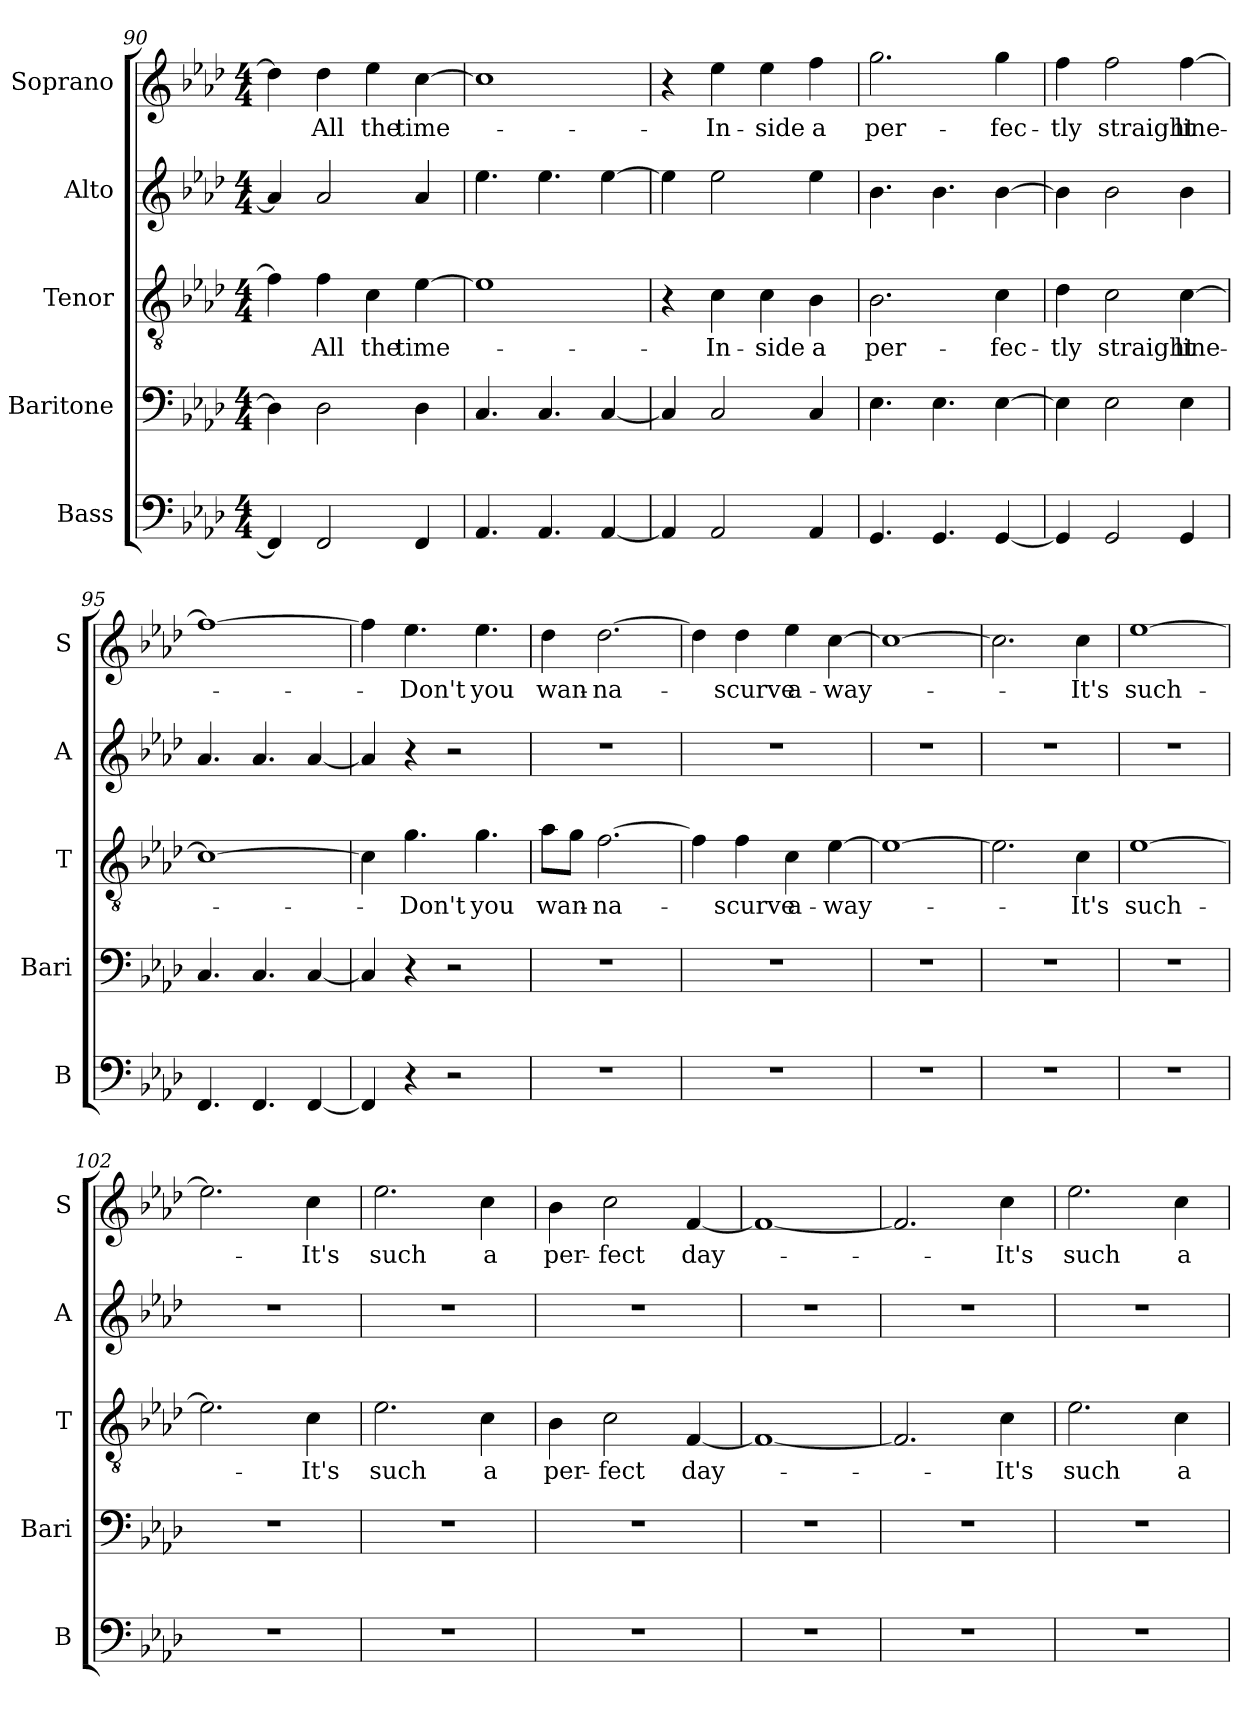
**kern	**kern	**kern	**text	**kern	**kern	**text
*part5	*part4	*part3	*part3	*part2	*part1	*part1
*staff5	*staff4	*staff3	*staff3	*staff2	*staff1	*staff1
*I"Bass	*I"Baritone	*I"Tenor	*	*I"Alto	*I"Soprano	*
*I'B	*I'Bari	*I'T	*	*I'A	*I'S	*
*clefF4	*clefF4	*clefGv2	*	*clefG2	*clefG2	*
*k[b-e-a-d-]	*k[b-e-a-d-]	*k[b-e-a-d-]	*	*k[b-e-a-d-]	*k[b-e-a-d-]	*
*M4/4	*M4/4	*M4/4	*	*M4/4	*M4/4	*
=90	=90	=90	=90	=90	=90	=90
4FF/]	4D-\]	4f\]	.	4a-/]	4dd-\]	.
!	!	!	!LO:LY:b	!	!	!LO:LY:b
2FF/	2D-\	4f\	-All	2a-/	4dd-\	-All
!	!	!	!LO:LY:b	!	!	!LO:LY:b
.	.	4c\	the	.	4ee-\	the
!	!	!	!LO:LY:b	!	!	!LO:LY:b
4FF/	4D-\	[4e-\	time-	4a-/	[4cc\	time-
=91	=91	=91	=91	=91	=91	=91
4.AA-/	4.C/	1e-]	.	4.ee-\	1cc]	.
4.AA-/	4.C/	.	.	4.ee-\	.	.
[4AA-/	[4C/	.	.	[4ee-\	.	.
=92	=92	=92	=92	=92	=92	=92
4AA-/]	4C/]	4r	.	4ee-\]	4r	.
!	!	!	!LO:LY:b	!	!	!LO:LY:b
2AA-/	2C/	4c\	-In-	2ee-\	4ee-\	-In-
!	!	!	!LO:LY:b	!	!	!LO:LY:b
.	.	4c\	-side	.	4ee-\	-side
!	!	!	!LO:LY:b	!	!	!LO:LY:b
4AA-/	4C/	4B-\	a	4ee-\	4ff\	a
!!LO:PB:g=z
=93	=93	=93	=93	=93	=93	=93
!	!	!	!LO:LY:b	!	!	!LO:LY:b
4.GG/	4.E-\	2.B-\	per-	4.b-\	2.gg\	per-
4.GG/	4.E-\	.	.	4.b-\	.	.
!	!	!	!LO:LY:b	!	!	!LO:LY:b
[4GG/	[4E-\	4c\	-fec-	[4b-\	4gg\	-fec-
=94	=94	=94	=94	=94	=94	=94
!	!	!	!LO:LY:b	!	!	!LO:LY:b
4GG/]	4E-\]	4d-\	-tly	4b-\]	4ff\	-tly
!	!	!	!LO:LY:b	!	!	!LO:LY:b
2GG/	2E-\	2c\	straight	2b-\	2ff\	straight
!	!	!	!LO:LY:b	!	!	!LO:LY:b
4GG/	4E-\	[4c\	line-	4b-\	[4ff\	line-
=95	=95	=95	=95	=95	=95	=95
4.FF/	4.C/	1c_	.	4.a-/	1ff_	.
4.FF/	4.C/	.	.	4.a-/	.	.
[4FF/	[4C/	.	.	[4a-/	.	.
=96	=96	=96	=96	=96	=96	=96
4FF/]	4C/]	4c\]	.	4a-/]	4ff\]	.
!	!	!	!LO:LY:b	!	!	!LO:LY:b
4r	4r	4.g\	-Don't	4r	4.ee-\	-Don't
2r	2r	.	.	2r	.	.
!	!	!	!LO:LY:b	!	!	!LO:LY:b
.	.	4.g\	you	.	4.ee-\	you
=97	=97	=97	=97	=97	=97	=97
!	!	!	!LO:LY:b	!	!	!LO:LY:b
1r	1r	8a-\L	wan-	1r	4dd-\	wan-
.	.	8g\J	.	.	.	.
!	!	!	!LO:LY:b	!	!	!LO:LY:b
.	.	[2.f\	-na-	.	[2.dd-\	-na-
=98	=98	=98	=98	=98	=98	=98
1r	1r	4f\]	.	1r	4dd-\]	.
!	!	!	!LO:LY:b	!	!	!LO:LY:b
.	.	4f\	-scurve	.	4dd-\	-scurve
!	!	!	!LO:LY:b	!	!	!LO:LY:b
.	.	4c\	a-	.	4ee-\	a-
!	!	!	!LO:LY:b	!	!	!LO:LY:b
.	.	[4e-\	-way-	.	[4cc\	-way-
!!LO:LB:g=z
=99	=99	=99	=99	=99	=99	=99
1r	1r	1e-_	.	1r	1cc_	.
=100	=100	=100	=100	=100	=100	=100
1r	1r	2.e-\]	.	1r	2.cc\]	.
!	!	!	!LO:LY:b	!	!	!LO:LY:b
.	.	4c\	-It's	.	4cc\	-It's
=101	=101	=101	=101	=101	=101	=101
!	!	!	!LO:LY:b	!	!	!LO:LY:b
1r	1r	[1e-	such-	1r	[1ee-	such-
=102	=102	=102	=102	=102	=102	=102
1r	1r	2.e-\]	.	1r	2.ee-\]	.
!	!	!	!LO:LY:b	!	!	!LO:LY:b
.	.	4c\	-It's	.	4cc\	-It's
=103	=103	=103	=103	=103	=103	=103
!	!	!	!LO:LY:b	!	!	!LO:LY:b
1r	1r	2.e-\	such	1r	2.ee-\	such
!	!	!	!LO:LY:b	!	!	!LO:LY:b
.	.	4c\	a	.	4cc\	a
=104	=104	=104	=104	=104	=104	=104
!	!	!	!LO:LY:b	!	!	!LO:LY:b
1r	1r	4B-\	per-	1r	4b-\	per-
!	!	!	!LO:LY:b	!	!	!LO:LY:b
.	.	2c\	-fect	.	2cc\	-fect
!	!	!	!LO:LY:b	!	!	!LO:LY:b
.	.	[4F/	day-	.	[4f/	day-
=105	=105	=105	=105	=105	=105	=105
1r	1r	1F_	.	1r	1f_	.
=106	=106	=106	=106	=106	=106	=106
1r	1r	2.F/]	.	1r	2.f/]	.
!	!	!	!LO:LY:b	!	!	!LO:LY:b
.	.	4c\	-It's	.	4cc\	-It's
=107	=107	=107	=107	=107	=107	=107
!	!	!	!LO:LY:b	!	!	!LO:LY:b
1r	1r	2.e-\	such	1r	2.ee-\	such
!	!	!	!LO:LY:b	!	!	!LO:LY:b
.	.	4c\	a	.	4cc\	a
=	=	=	=	=	=	=
*-	*-	*-	*-	*-	*-	*-
